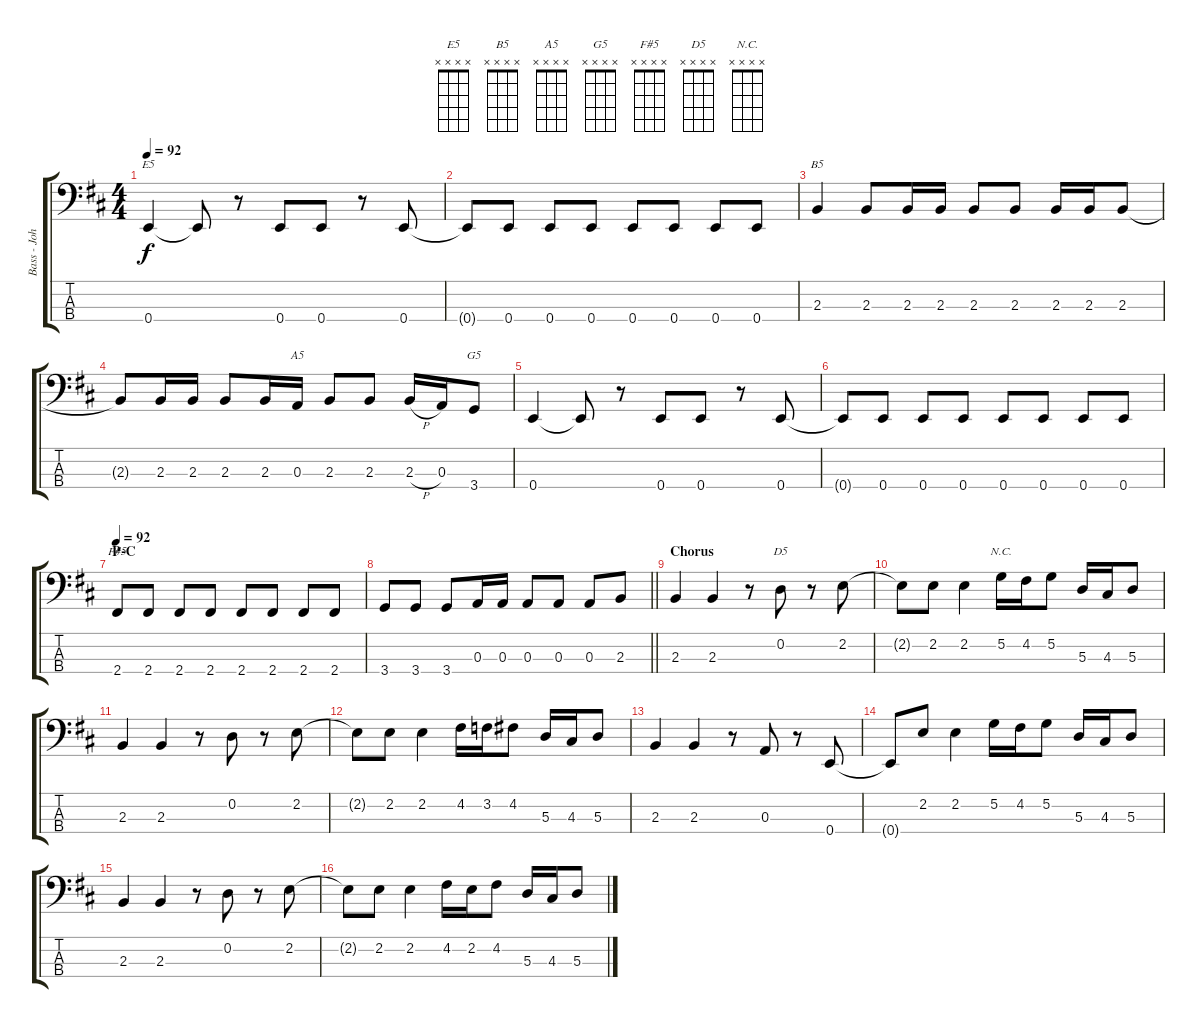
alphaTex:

\track ("Bass - John Middleton" "Bass - Joh") {instrument electricbasspick}
\staff {score tabs}
\tuning (G2 D2 A1 E1) {hide}
\chord ("E5" x x x x)
\chord ("B5" x x x x)
\chord ("A5" x x x x)
\chord ("G5" x x x x)
\chord ("F#5" x x x x)
\chord ("D5" x x x x)
\chord ("N.C." x x x x)
\ts (4 4)
\tempo 92
\clef f4
\ks d
0.4.4{ch "E5" dy f} 0.4{t}.8 r.8 0.4.8 0.4.8 r.8 0.4.8 |
0.4{t}.8 0.4.8 0.4.8 0.4.8 0.4.8 0.4.8 0.4.8 0.4.8 |
2.3.4{ch "B5"} 2.3.8 2.3.16 2.3.16 2.3.8 2.3.8 2.3.16 2.3.16 2.3.8 |
2.3{t}.8 2.3.16 2.3.16 2.3.8 2.3.16 0.3.16{ch "A5"} 2.3.8 2.3.8 2.3{h}.16 0.3.16 3.4.8{ch "G5"} |
0.4.4 0.4{t}.8 r.8 0.4.8 0.4.8 r.8 0.4.8 |
0.4{t}.8 0.4.8 0.4.8 0.4.8 0.4.8 0.4.8 0.4.8 0.4.8 |
\section ("" "P-C")
\tempo 92
2.4.8{ch "F#5"} 2.4.8 2.4.8 2.4.8 2.4.8 2.4.8 2.4.8 2.4.8 |
\barLineRight lightlight
3.4.8 3.4.8 3.4.8 0.3.16 0.3.16 0.3.8 0.3.8 0.3.8 2.3.8 |
\section ("" "Chorus")
2.3.4 2.3.4 r.8 0.2.8{ch "D5"} r.8 2.2.8 |
2.2{t}.8 2.2.8 2.2.4 5.2.16{ch "N.C."} 4.2.16 5.2.8 5.3.16 4.3.16 5.3.8 |
2.3.4 2.3.4 r.8 0.2.8 r.8 2.2.8 |
2.2{t}.8 2.2.8 2.2.4 4.2.16 3.2.16 4.2.8 5.3.16 4.3.16 5.3.8 |
2.3.4 2.3.4 r.8 0.3.8 r.8 0.4.8 |
0.4{t}.8 2.2.8 2.2.4 5.2.16 4.2.16 5.2.8 5.3.16 4.3.16 5.3.8 |
2.3.4 2.3.4 r.8 0.2.8 r.8 2.2.8 |
2.2{t}.8 2.2.8 2.2.4 4.2.16 2.2.16 4.2.8 5.3.16 4.3.16 5.3.8
